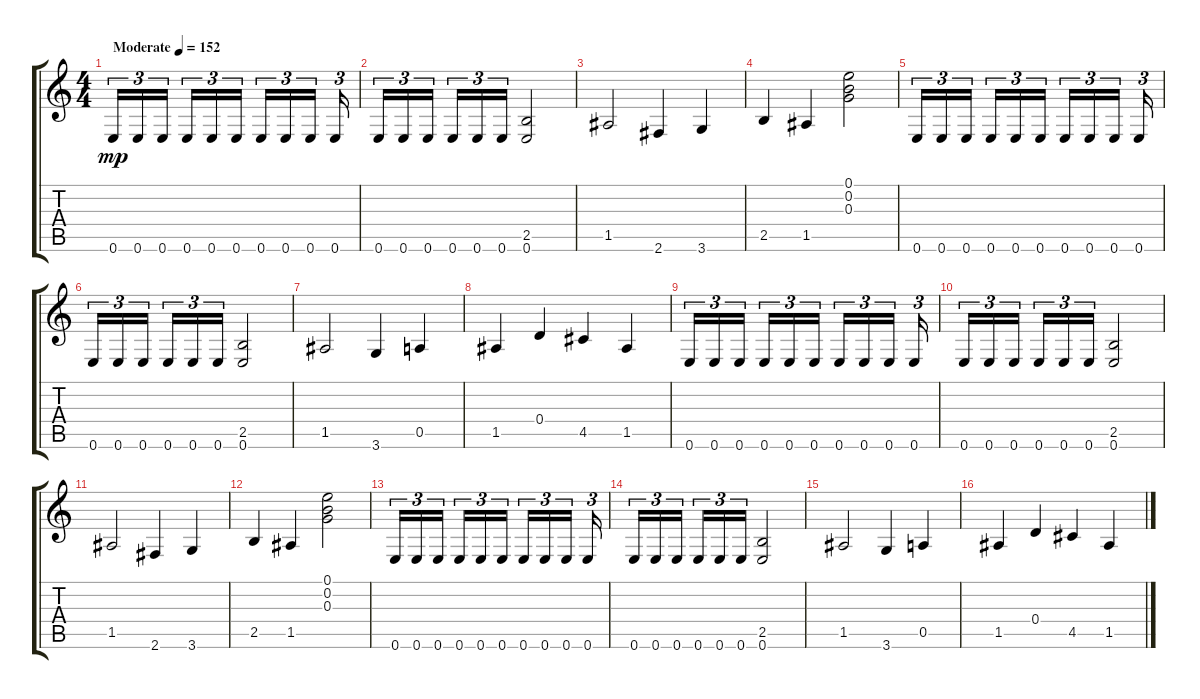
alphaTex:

\track "" {instrument distortionguitar}
\staff {score tabs}
\tuning (E4 B3 G3 D3 A2 E2) {hide}
\ts (4 4)
\tempo (152 "Moderate")
\clef g2
\ks c
0.6.16{tu (3 2) dy mp instrument distortionguitar} 0.6.16{tu (3 2)} 0.6.16{tu (3 2)} 0.6.16{tu (3 2)} 0.6.16{tu (3 2)} 0.6.16{tu (3 2)} 0.6.16{tu (3 2)} 0.6.16{tu (3 2)} 0.6.16{tu (3 2)} 0.6.16{tu (3 2)} |
0.6.16{tu (3 2)} 0.6.16{tu (3 2)} 0.6.16{tu (3 2)} 0.6.16{tu (3 2)} 0.6.16{tu (3 2)} 0.6.16{tu (3 2)} (2.5 0.6).2 |
1.5.2 2.6.4 3.6.4 |
2.5.4 1.5.4 (0.1 0.2 0.3).2 |
0.6.16{tu (3 2)} 0.6.16{tu (3 2)} 0.6.16{tu (3 2)} 0.6.16{tu (3 2)} 0.6.16{tu (3 2)} 0.6.16{tu (3 2)} 0.6.16{tu (3 2)} 0.6.16{tu (3 2)} 0.6.16{tu (3 2)} 0.6.16{tu (3 2)} |
0.6.16{tu (3 2)} 0.6.16{tu (3 2)} 0.6.16{tu (3 2)} 0.6.16{tu (3 2)} 0.6.16{tu (3 2)} 0.6.16{tu (3 2)} (2.5 0.6).2 |
1.5.2 3.6.4 0.5.4 |
1.5.4 0.4.4 4.5.4 1.5.4 |
0.6.16{tu (3 2)} 0.6.16{tu (3 2)} 0.6.16{tu (3 2)} 0.6.16{tu (3 2)} 0.6.16{tu (3 2)} 0.6.16{tu (3 2)} 0.6.16{tu (3 2)} 0.6.16{tu (3 2)} 0.6.16{tu (3 2)} 0.6.16{tu (3 2)} |
0.6.16{tu (3 2)} 0.6.16{tu (3 2)} 0.6.16{tu (3 2)} 0.6.16{tu (3 2)} 0.6.16{tu (3 2)} 0.6.16{tu (3 2)} (2.5 0.6).2 |
1.5.2 2.6.4 3.6.4 |
2.5.4 1.5.4 (0.1 0.2 0.3).2 |
0.6.16{tu (3 2)} 0.6.16{tu (3 2)} 0.6.16{tu (3 2)} 0.6.16{tu (3 2)} 0.6.16{tu (3 2)} 0.6.16{tu (3 2)} 0.6.16{tu (3 2)} 0.6.16{tu (3 2)} 0.6.16{tu (3 2)} 0.6.16{tu (3 2)} |
0.6.16{tu (3 2)} 0.6.16{tu (3 2)} 0.6.16{tu (3 2)} 0.6.16{tu (3 2)} 0.6.16{tu (3 2)} 0.6.16{tu (3 2)} (2.5 0.6).2 |
1.5.2 3.6.4 0.5.4 |
1.5.4 0.4.4 4.5.4 1.5.4
